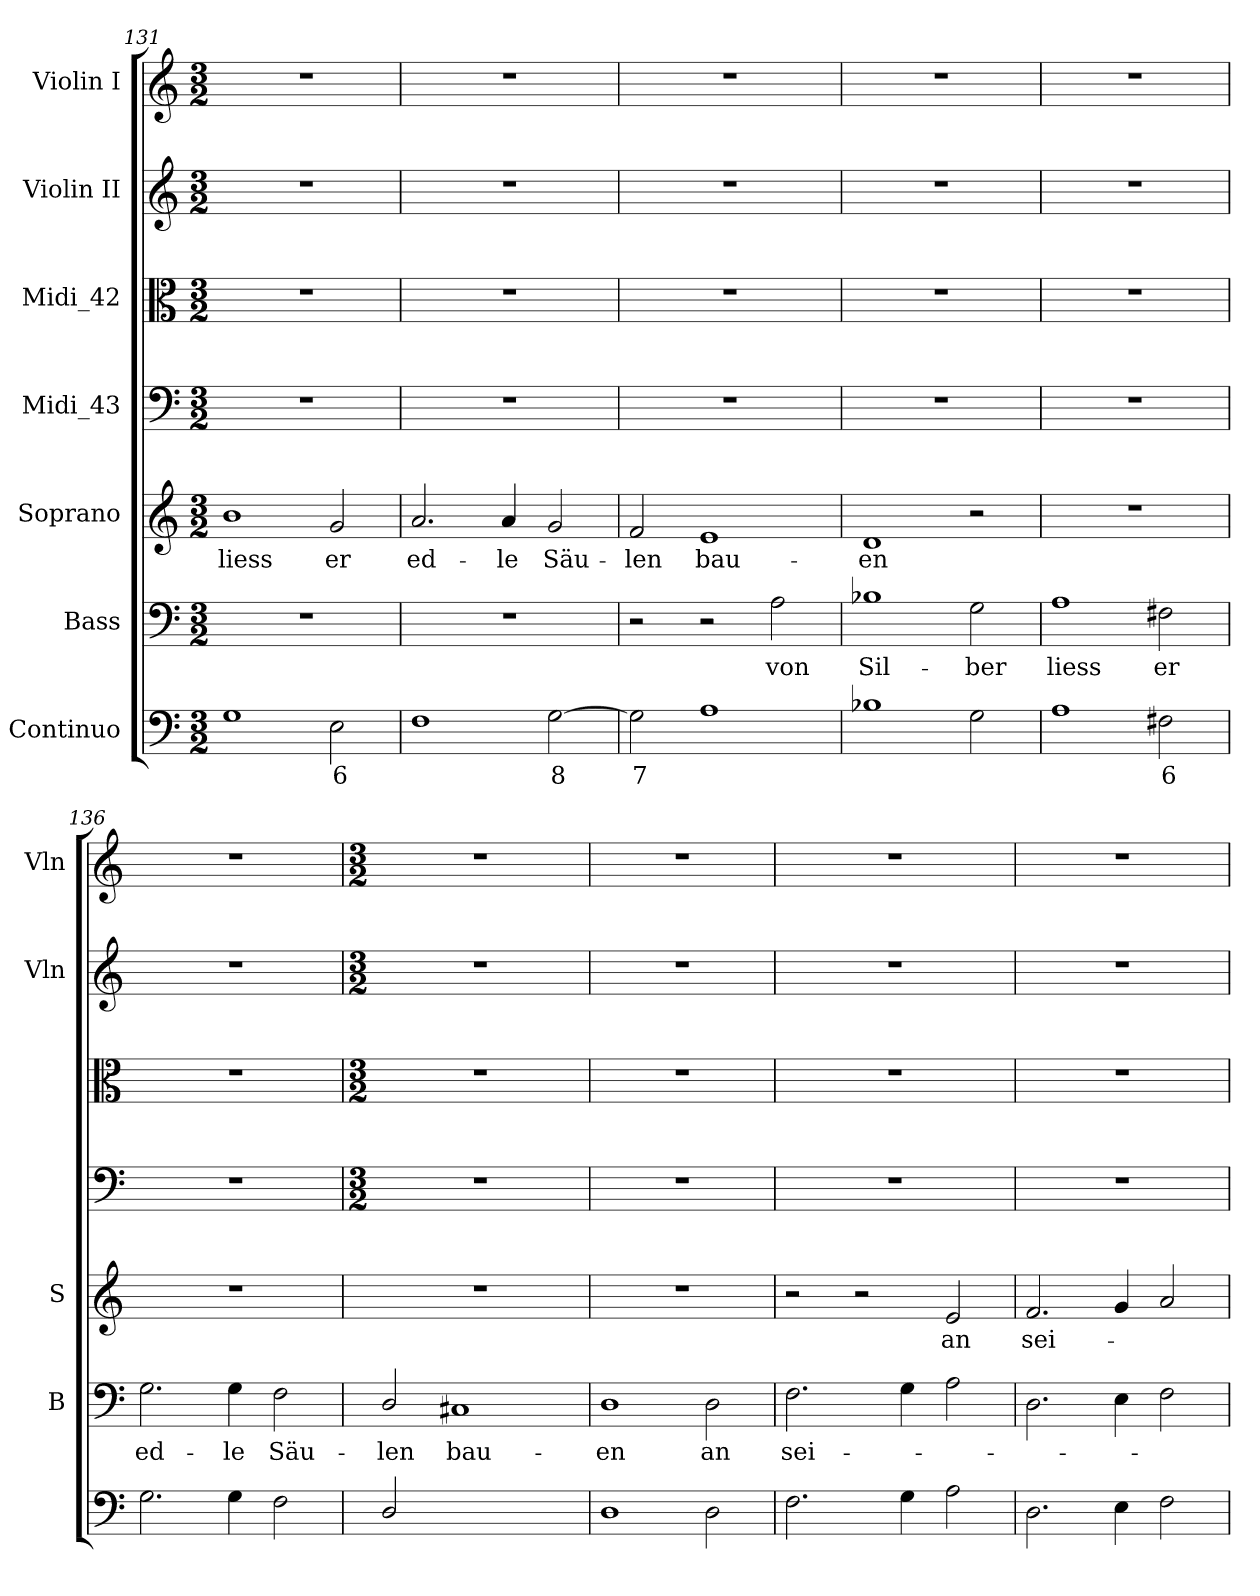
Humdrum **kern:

**kern	**text	**kern	**text	**kern	**text	**kern	**kern	**kern	**kern
*part7	*part7	*part6	*part6	*part5	*part5	*part4	*part3	*part2	*part1
*staff7	*staff7	*staff6	*staff6	*staff5	*staff5	*staff4	*staff3	*staff2	*staff1
*I"Continuo	*	*I"Bass	*	*I"Soprano	*	*I"Midi_43	*I"Midi_42	*I"Violin II	*I"Violin I
*	*	*I'B	*	*I'S	*	*	*	*I'Vln	*I'Vln
*clefF4	*	*clefF4	*	*clefG2	*	*clefF4	*clefC3	*clefG2	*clefG2
*k[]	*	*k[]	*	*k[]	*	*k[]	*k[]	*k[]	*k[]
*M3/2	*	*M3/2	*	*M3/2	*	*M3/2	*M3/2	*M3/2	*M3/2
=131	=131	=131	=131	=131	=131	=131	=131	=131	=131
!	!	!	!	!	!LO:LY:b	!	!	!	!
1G	.	1.r	.	1b	liess	1.r	1.r	1.r	1.r
!	!LO:LY:b	!	!	!	!LO:LY:b	!	!	!	!
2E\	6	.	.	2g/	er	.	.	.	.
=132	=132	=132	=132	=132	=132	=132	=132	=132	=132
!	!	!	!	!	!LO:LY:b	!	!	!	!
1F	.	1.r	.	2.a/	ed-	1.r	1.r	1.r	1.r
!	!	!	!	!	!LO:LY:b	!	!	!	!
.	.	.	.	4a/	-le	.	.	.	.
!	!LO:LY:b	!	!	!	!LO:LY:b	!	!	!	!
[2G\	8	.	.	2g/	Säu-	.	.	.	.
=133	=133	=133	=133	=133	=133	=133	=133	=133	=133
!	!LO:LY:b	!	!	!	!LO:LY:b	!	!	!	!
2G\]	7	2r	.	2f/	-len	1.r	1.r	1.r	1.r
!	!	!	!	!	!LO:LY:b	!	!	!	!
1A	.	2r	.	1e	bau-	.	.	.	.
!	!	!	!LO:LY:b	!	!	!	!	!	!
.	.	2A\	von	.	.	.	.	.	.
=134	=134	=134	=134	=134	=134	=134	=134	=134	=134
!	!	!	!LO:LY:b	!	!LO:LY:b	!	!	!	!
1B-X	.	1B-X	Sil-	1d	-en	1.r	1.r	1.r	1.r
!	!	!	!LO:LY:b	!	!	!	!	!	!
2G\	.	2G\	-ber	2r	.	.	.	.	.
=135	=135	=135	=135	=135	=135	=135	=135	=135	=135
!	!	!	!LO:LY:b	!	!	!	!	!	!
1A	.	1A	liess	1.r	.	1.r	1.r	1.r	1.r
!	!LO:LY:b	!	!LO:LY:b	!	!	!	!	!	!
2F#X\	6	2F#X\	er	.	.	.	.	.	.
!!LO:PB:g=z
=136	=136	=136	=136	=136	=136	=136	=136	=136	=136
!	!	!	!LO:LY:b	!	!	!	!	!	!
2.G\	.	2.G\	ed-	1.r	.	1.r	1.r	1.r	1.r
!	!	!	!LO:LY:b	!	!	!	!	!	!
4G\	.	4G\	-le	.	.	.	.	.	.
!	!	!	!LO:LY:b	!	!	!	!	!	!
2F\	.	2F\	Säu-	.	.	.	.	.	.
!!LO:LB:g=z
=137	=137	=137	=137	=137	=137	=137	=137	=137	=137
*	*	*	*	*	*	*M3/2	*M3/2	*M3/2	*M3/2
!	!	!	!LO:LY:b	!	!	!	!	!	!
2D/	.	2D/	-len	1.r	.	1.r	1.r	1.r	1.r
!	!LO:LY:b	!	!LO:LY:b	!	!	!	!	!	!
[2C#X/yy	6	1C#X	bau-	.	.	.	.	.	.
!	!LO:LY:b	!	!	!	!	!	!	!	!
2C#/yy]	5	.	.	.	.	.	.	.	.
=138	=138	=138	=138	=138	=138	=138	=138	=138	=138
!	!	!	!LO:LY:b	!	!	!	!	!	!
1D	.	1D	-en	1.r	.	1.r	1.r	1.r	1.r
!	!	!	!LO:LY:b	!	!	!	!	!	!
2D\	.	2D\	an	.	.	.	.	.	.
=139	=139	=139	=139	=139	=139	=139	=139	=139	=139
!	!	!	!LO:LY:b	!	!	!	!	!	!
2.F\	.	2.F\	sei-	2r	.	1.r	1.r	1.r	1.r
.	.	.	.	2r	.	.	.	.	.
4G\	.	4G\	.	.	.	.	.	.	.
!	!	!	!	!	!LO:LY:b	!	!	!	!
2A\	.	2A\	.	2e/	an	.	.	.	.
=140	=140	=140	=140	=140	=140	=140	=140	=140	=140
!	!	!	!	!	!LO:LY:b	!	!	!	!
2.D\	.	2.D\	.	2.f/	sei-	1.r	1.r	1.r	1.r
4E\	.	4E\	.	4g/	.	.	.	.	.
2F\	.	2F\	.	2a/	.	.	.	.	.
=	=	=	=	=	=	=	=	=	=
*-	*-	*-	*-	*-	*-	*-	*-	*-	*-
